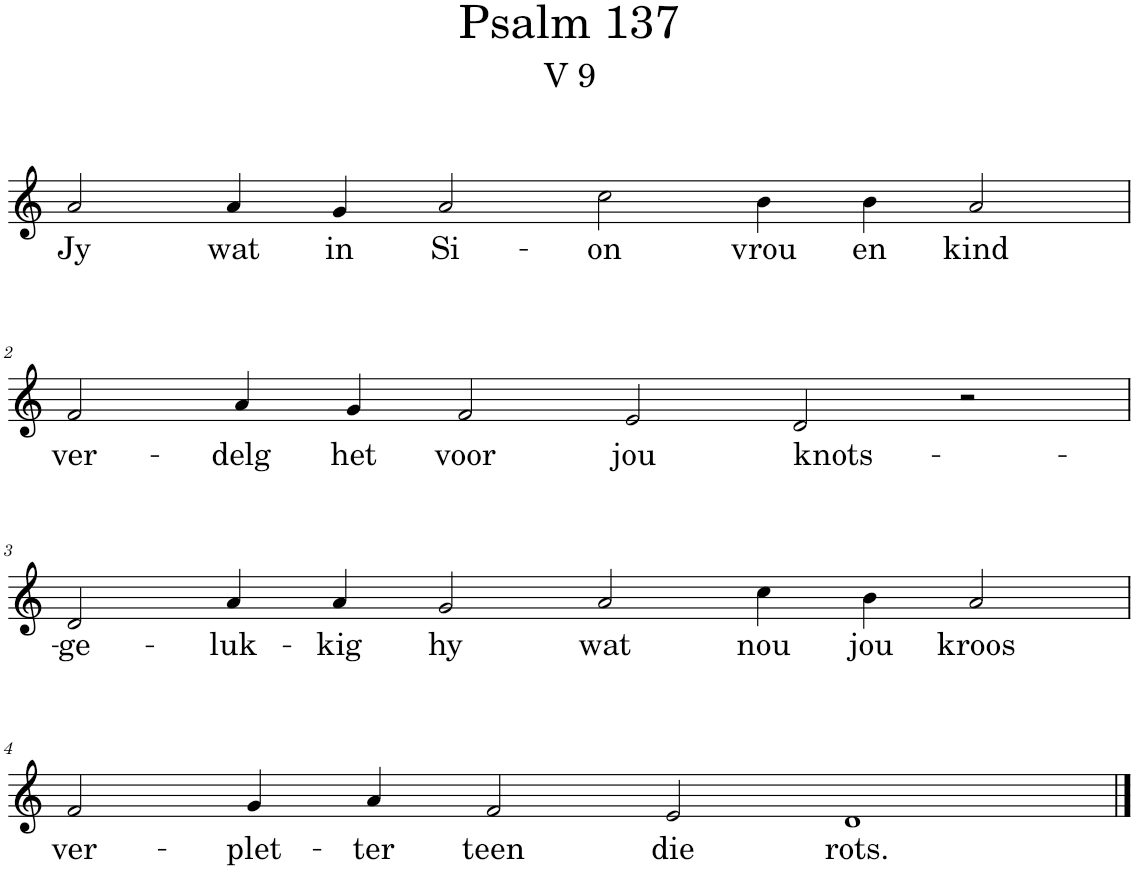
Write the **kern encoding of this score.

**kern	**text
*part1	*part1
*staff1	*staff1
*I"Pipe Organ	*
*I'Org.	*
*clefG2	*
*k[]	*
*M12/4	*
=1	=1
!	!LO:LY:b
2a/	Jy
!	!LO:LY:b
4a/	wat
!	!LO:LY:b
4g/	in
!	!LO:LY:b
2a/	Si-
!	!LO:LY:b
2cc\	-on
!	!LO:LY:b
4b\	vrou
!	!LO:LY:b
4b\	en
!	!LO:LY:b
2a/	kind
!!LO:LB:g=z
=2	=2
*M12/4	*
!	!LO:LY:b
2f/	ver-
!	!LO:LY:b
4a/	-delg
!	!LO:LY:b
4g/	het
!	!LO:LY:b
2f/	voor
!	!LO:LY:b
2e/	jou
!	!LO:LY:b
2d/	knots-
2r	.
!!LO:LB:g=z
=3	=3
*M12/4	*
!	!LO:LY:b
2d/	-ge-
!	!LO:LY:b
4a/	-luk-
!	!LO:LY:b
4a/	-kig
!	!LO:LY:b
2g/	hy
!	!LO:LY:b
2a/	wat
!	!LO:LY:b
4cc\	nou
!	!LO:LY:b
4b\	jou
!	!LO:LY:b
2a/	kroos
!!LO:LB:g=z
=4	=4
*M12/4	*
!	!LO:LY:b
2f/	ver-
!	!LO:LY:b
4g/	-plet-
!	!LO:LY:b
4a/	-ter
!	!LO:LY:b
2f/	teen
!	!LO:LY:b
2e/	die
!	!LO:LY:b
1d	rots.
==	==
*-	*-
